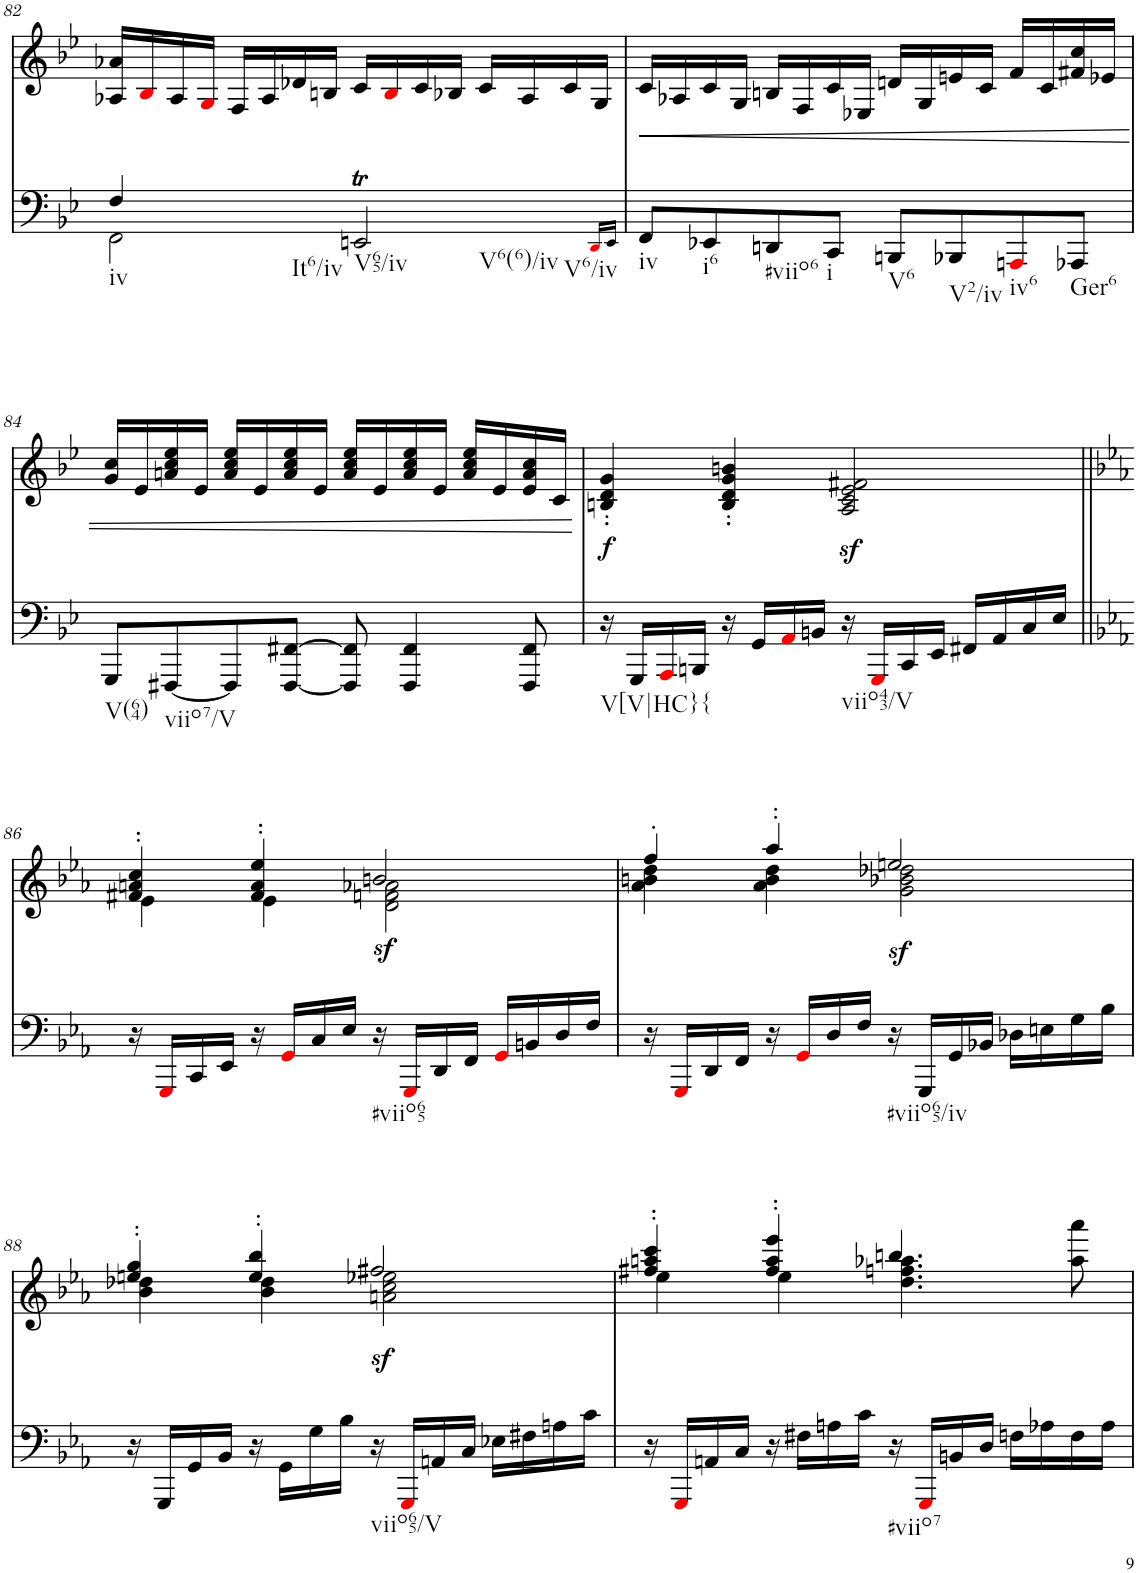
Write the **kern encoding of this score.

**kern	**dynam	**kern	**text	**dynam
*part2	*part2	*part1	*part1	*part1
*staff2	*staff2	*staff1	*staff1	*staff1
*I"piano	*	*I"piano	*	*
*I'Pno	*	*I'Pno	*	*
!!LO:PB:g=z
*clefF4	*	*clefF4	*	*
*k[b-e-]	*	*k[b-e-]	*	*
*M4/4	*	*M4/4	*	*
=82	=82	=82	=82	=82
*^	*	*	*	*
!LO:TX:b:t=iv	!	!	!	!	!
4F/	2FF\	.	16A-X/ 16a-X/LL	.	.
.	.	.	16B-i/	.	.
.	.	.	16A-/	.	.
.	.	.	16Gi/JJ	.	.
!LO:TX:b:t=It6/iv	!	!	!	!	!
4ryy	.	.	16F/LL	.	.
.	.	.	16A-/	.	.
.	.	.	16d-X/	.	.
.	.	.	16Bn/JJ	.	.
!LO:TX:b:t=V65/iv	!	!	!	!	!
!LO:TX:b:t=V6(6)/iv	!	!	!	!	!
!LO:TX:b:t=V6/iv	!	!	!	!	!
2EEnt/	2ryy	.	16c/LL	.	.
.	.	.	16Bi/	.	.
.	.	.	16c/	.	.
.	.	.	16B-X/JJ	.	.
.	.	.	16c/LL	.	.
.	.	.	16A-/	.	.
.	.	.	16c/	.	.
.	.	.	16G/JJ	.	.
*v	*v	*	*	*	*
16qDDi/LL	.	.	.	.
16qEE/JJ	.	.	.	.
=83	=83	=83	=83	=83
!LO:TX:b:t=iv	!	!	!	!
8FF/L	.	16c/LL	.	.
.	.	16A-X/	.	.
!LO:TX:b:t=i6	!	!	!	!
8EE-X/	.	16c/	.	.
.	.	16G/JJ	.	.
!LO:TX:b:t=#viio6	!	!	!	!
8DDn/	.	16Bn/LL	.	.
.	.	16F/	.	.
!LO:TX:b:t=i	!	!	!	!
8CC/J	.	16c/	.	.
.	.	16E-X/JJ	.	.
!LO:TX:b:t=V6	!	!	!	!
8BBBn/L	.	16dn/LL	.	.
.	.	16G/	.	.
!LO:TX:b:t=V2/iv	!	!	!	!
8BBB-X/	.	16en/	.	.
.	.	16c/JJ	.	.
!LO:TX:b:t=iv6	!	!	!	!
8AAAni/	.	16f/LL	.	.
.	.	16c/	.	.
!LO:TX:b:t=Ger6	!	!	!	!
8AAA-X/J	.	16f#X/ 16cc/	.	.
.	.	16e-X/JJ	.	.
!!LO:LB:g=z
=84	=84	=84	=84	=84
!LO:TX:b:t=V(64)	!	!	!	!
8GGG/L	.	16g/ 16cc/LL	.	.
.	.	16e-/	.	.
!LO:TX:b:t=viio7/V	!	!	!	!
[8FFF#X/	.	16an/ 16cc/ 16ee-/	.	.
.	.	16e-/JJ	.	.
8FFF#/]	.	16a/ 16cc/ 16ee-/LL	.	.
.	.	16e-/	.	.
[8FFF#/ [8FF#X/J	.	16a/ 16cc/ 16ee-/	.	.
.	.	16e-/JJ	.	.
8FFF#/] 8FF#/]	.	16a/ 16cc/ 16ee-/LL	.	.
.	.	16e-/	.	.
4FFF#/ 4FF#/	.	16a/ 16cc/ 16ee-/	.	.
.	.	16e-/JJ	.	.
.	.	16a/ 16cc/ 16ee-/LL	.	.
.	.	16e-/	.	.
8FFF#/ 8FF#/	.	16e-/ 16a/ 16cc/	.	.
.	.	16c/JJ	.	.
=85	=85	=85	=85	=85
!LO:TX:b:t=V[V|HC}{	!	!	!	!
!	!	!	!LO:LY:b	!
16r	.	4Bn/' 4d/' 4g/'	.	.
16GGG/LL	.	.	.	.
16AAAi/	.	.	.	.
16BBBn/JJ	.	.	.	.
16r	.	4B/' 4d/' 4g/' 4bn/'	.	.
16GG/LL	.	.	.	.
16AAi/	.	.	.	.
16BBn/JJ	.	.	.	.
!LO:TX:b:t=viio43/V	!	!	!	!
16r	.	2A/ 2c/ 2e-/ 2f#X/	.	.
16GGGz>i/LL	.	.	.	.
16CC/	.	.	.	.
16EE-/JJ	.	.	.	.
16FF#X/LL	.	.	.	.
16AA/	.	.	.	.
16C/	.	.	.	.
16E-/JJ	.	.	.	.
!!LO:LB:g=z
=86||	=86||	=86||	=86||	=86||
*k[b-e-a-]	*	*k[b-e-a-]	*	*
*	*	*^	*	*
16r	.	4f#X/' 4an/' 4cc/'	4e-\	.	.
16GGGi/LL	.	.	.	.	.
16CC/	.	.	.	.	.
16EE-/JJ	.	.	.	.	.
16r	.	4f#/' 4a/' 4ee-/'	4e-\	.	.
16GGi/LL	.	.	.	.	.
16C/	.	.	.	.	.
16E-/JJ	.	.	.	.	.
!LO:TX:b:t=#viio65	!	!	!	!	!
!	!LO:DY:a	!	!	!	!
16r	sf	2bn/	2d\ 2fn\ 2a-X\	.	.
16GGGi/LL	.	.	.	.	.
16DD/	.	.	.	.	.
16FF/JJ	.	.	.	.	.
16GGi/LL	.	.	.	.	.
16BBn/	.	.	.	.	.
16D/	.	.	.	.	.
16F/JJ	.	.	.	.	.
=87	=87	=87	=87	=87	=87
16r	.	4ff'/	4a-\ 4bn\ 4dd\	.	.
16GGGi/LL	.	.	.	.	.
16DD/	.	.	.	.	.
16FF/JJ	.	.	.	.	.
16r	.	4aa-''/	4a-\ 4b\ 4dd\	.	.
16GGi/LL	.	.	.	.	.
16D/	.	.	.	.	.
16F/JJ	.	.	.	.	.
!LO:TX:b:t=#viio65/iv	!	!	!	!	!
!	!	!	!	!	!LO:DY:b
16r	.	2een/	2g\ 2b-X\ 2dd-X\	.	sf
16GGG/LL	.	.	.	.	.
16GG/	.	.	.	.	.
16BB-X/JJ	.	.	.	.	.
16D-X\LL	.	.	.	.	.
16En\	.	.	.	.	.
16G\	.	.	.	.	.
16B-\JJ	.	.	.	.	.
!!LO:LB:g=z	!!
=88	=88	=88	=88	=88	=88
16r	.	4een/' 4gg/'	4b-\ 4dd-X\	.	.
16GGG/LL	.	.	.	.	.
16GG/	.	.	.	.	.
16BB-/JJ	.	.	.	.	.
16r	.	4ee/' 4bb-/'	4b-\ 4dd-\	.	.
16GG\LL	.	.	.	.	.
16G\	.	.	.	.	.
16B-\JJ	.	.	.	.	.
!LO:TX:b:t=viio65/V	!	!	!	!	!
!	!	!	!	!	!LO:DY:b
16r	.	2ff#X/	2an\ 2cc\ 2ee-X\	.	sf
16GGGi/LL	.	.	.	.	.
16AAn/	.	.	.	.	.
16C/JJ	.	.	.	.	.
16E-X\LL	.	.	.	.	.
16F#X\	.	.	.	.	.
16An\	.	.	.	.	.
16c\JJ	.	.	.	.	.
=89	=89	=89	=89	=89	=89
16r	.	4ff#X/' 4aan/' 4ccc/'	4ee-\	.	.
16GGGi/LL	.	.	.	.	.
16AAn/	.	.	.	.	.
16C/JJ	.	.	.	.	.
16r	.	4ff#/' 4aa/' 4eee-/'	4ee-\	.	.
16F#X\LL	.	.	.	.	.
16An\	.	.	.	.	.
16c\JJ	.	.	.	.	.
!LO:TX:b:t=#viio7	!	!	!	!	!
16r	.	4.bbn/	4.dd\ 4.ffn\ 4.aa-X\	.	.
16GGGi/LL	.	.	.	.	.
16BBn/	.	.	.	.	.
16D/JJ	.	.	.	.	.
16Fn\LL	.	.	.	.	.
16A-X\	.	.	.	.	.
16F\	.	8ryy	8aa-\ 8aaa-\	.	.
16A-\JJ	.	.	.	.	.
*	*	*v	*v	*	*
=	=	=	=	=
*-	*-	*-	*-	*-
